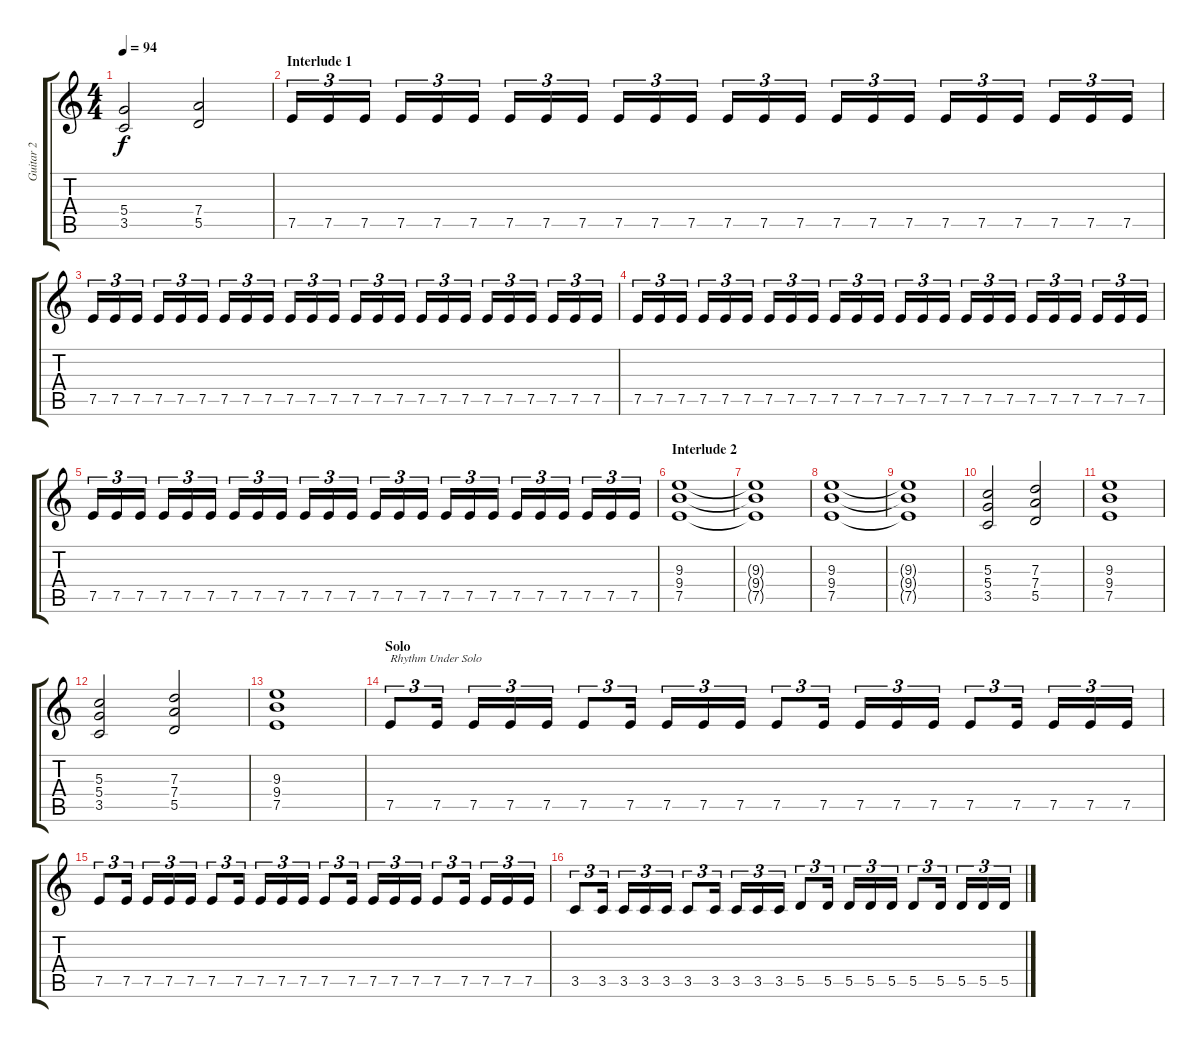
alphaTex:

\track ("Guitar 2" "Guitar 2") {instrument overdrivenguitar}
\staff {score tabs}
\tuning (E4 B3 G3 D3 A2 E2) {hide}
\ts (4 4)
\tempo 94
\clef g2
\ks c
(5.4 3.5).2{dy f} (7.4 5.5).2 |
\section ("" "Interlude 1")
7.5.16{tu (3 2)} 7.5.16{tu (3 2)} 7.5.16{tu (3 2)} 7.5.16{tu (3 2)} 7.5.16{tu (3 2)} 7.5.16{tu (3 2)} 7.5.16{tu (3 2)} 7.5.16{tu (3 2)} 7.5.16{tu (3 2)} 7.5.16{tu (3 2)} 7.5.16{tu (3 2)} 7.5.16{tu (3 2)} 7.5.16{tu (3 2)} 7.5.16{tu (3 2)} 7.5.16{tu (3 2)} 7.5.16{tu (3 2)} 7.5.16{tu (3 2)} 7.5.16{tu (3 2)} 7.5.16{tu (3 2)} 7.5.16{tu (3 2)} 7.5.16{tu (3 2)} 7.5.16{tu (3 2)} 7.5.16{tu (3 2)} 7.5.16{tu (3 2)} |
7.5.16{tu (3 2)} 7.5.16{tu (3 2)} 7.5.16{tu (3 2)} 7.5.16{tu (3 2)} 7.5.16{tu (3 2)} 7.5.16{tu (3 2)} 7.5.16{tu (3 2)} 7.5.16{tu (3 2)} 7.5.16{tu (3 2)} 7.5.16{tu (3 2)} 7.5.16{tu (3 2)} 7.5.16{tu (3 2)} 7.5.16{tu (3 2)} 7.5.16{tu (3 2)} 7.5.16{tu (3 2)} 7.5.16{tu (3 2)} 7.5.16{tu (3 2)} 7.5.16{tu (3 2)} 7.5.16{tu (3 2)} 7.5.16{tu (3 2)} 7.5.16{tu (3 2)} 7.5.16{tu (3 2)} 7.5.16{tu (3 2)} 7.5.16{tu (3 2)} |
7.5.16{tu (3 2)} 7.5.16{tu (3 2)} 7.5.16{tu (3 2)} 7.5.16{tu (3 2)} 7.5.16{tu (3 2)} 7.5.16{tu (3 2)} 7.5.16{tu (3 2)} 7.5.16{tu (3 2)} 7.5.16{tu (3 2)} 7.5.16{tu (3 2)} 7.5.16{tu (3 2)} 7.5.16{tu (3 2)} 7.5.16{tu (3 2)} 7.5.16{tu (3 2)} 7.5.16{tu (3 2)} 7.5.16{tu (3 2)} 7.5.16{tu (3 2)} 7.5.16{tu (3 2)} 7.5.16{tu (3 2)} 7.5.16{tu (3 2)} 7.5.16{tu (3 2)} 7.5.16{tu (3 2)} 7.5.16{tu (3 2)} 7.5.16{tu (3 2)} |
7.5.16{tu (3 2)} 7.5.16{tu (3 2)} 7.5.16{tu (3 2)} 7.5.16{tu (3 2)} 7.5.16{tu (3 2)} 7.5.16{tu (3 2)} 7.5.16{tu (3 2)} 7.5.16{tu (3 2)} 7.5.16{tu (3 2)} 7.5.16{tu (3 2)} 7.5.16{tu (3 2)} 7.5.16{tu (3 2)} 7.5.16{tu (3 2)} 7.5.16{tu (3 2)} 7.5.16{tu (3 2)} 7.5.16{tu (3 2)} 7.5.16{tu (3 2)} 7.5.16{tu (3 2)} 7.5.16{tu (3 2)} 7.5.16{tu (3 2)} 7.5.16{tu (3 2)} 7.5.16{tu (3 2)} 7.5.16{tu (3 2)} 7.5.16{tu (3 2)} |
\section ("" "Interlude 2")
(9.3 9.4 7.5).1 |
(9.3{t} 9.4{t} 7.5{t}).1 |
(9.3 9.4 7.5).1 |
(9.3{t} 9.4{t} 7.5{t}).1 |
(5.3 5.4 3.5).2 (7.3 7.4 5.5).2 |
(9.3 9.4 7.5).1 |
(5.3 5.4 3.5).2 (7.3 7.4 5.5).2 |
(9.3 9.4 7.5).1 |
\section ("" "Solo")
7.5.8{tu (3 2) txt "Rhythm Under Solo"} 7.5.16{tu (3 2)} 7.5.16{tu (3 2)} 7.5.16{tu (3 2)} 7.5.16{tu (3 2)} 7.5.8{tu (3 2)} 7.5.16{tu (3 2)} 7.5.16{tu (3 2)} 7.5.16{tu (3 2)} 7.5.16{tu (3 2)} 7.5.8{tu (3 2)} 7.5.16{tu (3 2)} 7.5.16{tu (3 2)} 7.5.16{tu (3 2)} 7.5.16{tu (3 2)} 7.5.8{tu (3 2)} 7.5.16{tu (3 2)} 7.5.16{tu (3 2)} 7.5.16{tu (3 2)} 7.5.16{tu (3 2)} |
7.5.8{tu (3 2)} 7.5.16{tu (3 2)} 7.5.16{tu (3 2)} 7.5.16{tu (3 2)} 7.5.16{tu (3 2)} 7.5.8{tu (3 2)} 7.5.16{tu (3 2)} 7.5.16{tu (3 2)} 7.5.16{tu (3 2)} 7.5.16{tu (3 2)} 7.5.8{tu (3 2)} 7.5.16{tu (3 2)} 7.5.16{tu (3 2)} 7.5.16{tu (3 2)} 7.5.16{tu (3 2)} 7.5.8{tu (3 2)} 7.5.16{tu (3 2)} 7.5.16{tu (3 2)} 7.5.16{tu (3 2)} 7.5.16{tu (3 2)} |
3.5.8{tu (3 2)} 3.5.16{tu (3 2)} 3.5.16{tu (3 2)} 3.5.16{tu (3 2)} 3.5.16{tu (3 2)} 3.5.8{tu (3 2)} 3.5.16{tu (3 2)} 3.5.16{tu (3 2)} 3.5.16{tu (3 2)} 3.5.16{tu (3 2)} 5.5.8{tu (3 2)} 5.5.16{tu (3 2)} 5.5.16{tu (3 2)} 5.5.16{tu (3 2)} 5.5.16{tu (3 2)} 5.5.8{tu (3 2)} 5.5.16{tu (3 2)} 5.5.16{tu (3 2)} 5.5.16{tu (3 2)} 5.5.16{tu (3 2)}
